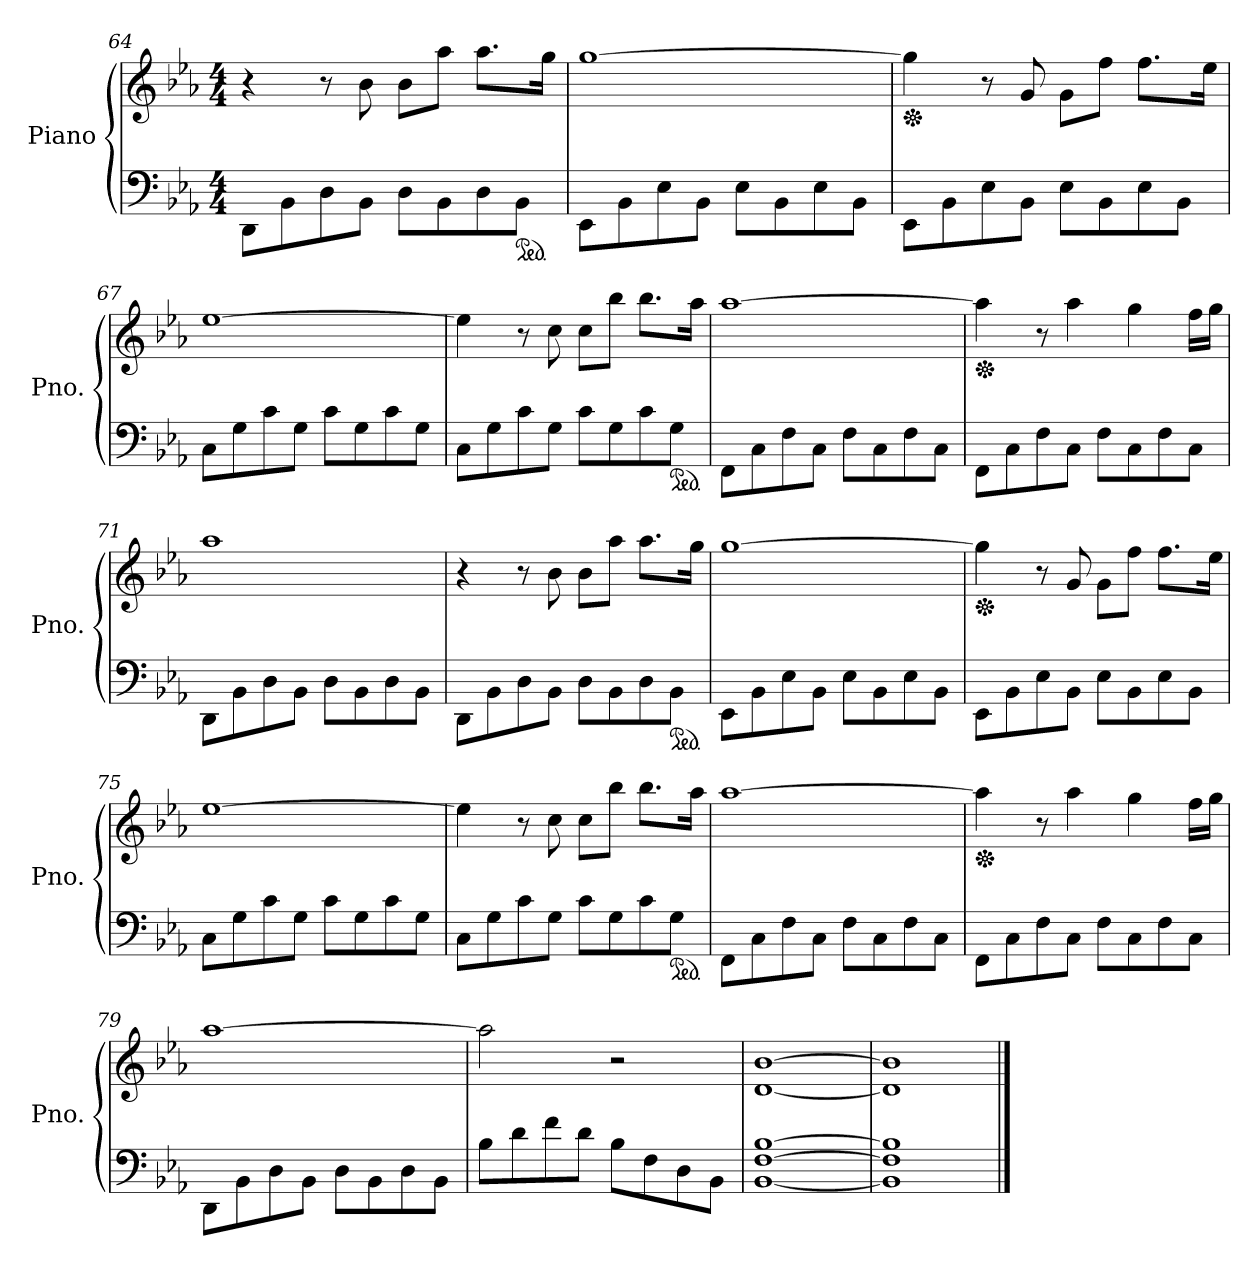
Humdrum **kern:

**kern	**kern
*part1	*part1
*staff2	*staff1
*I"Piano	*
*I'Pno.	*
!!LO:PB:g=z
*clefF4	*clefG2
*k[b-e-a-]	*k[b-e-a-]
*M4/4	*M4/4
=64	=64
8DD\L	4r
8BB-\	.
8D\	8r
8BB-\J	8b-\
8D\L	8b-\L
8BB-\	8aa-\J
8D\	8.aa-\L
*ped	*
8BB-\J	.
.	16gg\Jk
=65	=65
8EE-\L	[1gg
8BB-\	.
8E-\	.
8BB-\J	.
8E-\L	.
8BB-\	.
8E-\	.
8BB-\J	.
=66	=66
*	*Xped
8EE-\L	4gg\]
8BB-\	.
8E-\	8r
8BB-\J	8g/
8E-\L	8g\L
8BB-\	8ff\J
8E-\	8.ff\L
8BB-\J	.
.	16ee-\Jk
=67	=67
8C\L	[1ee-
8G\	.
8c\	.
8G\J	.
8c\L	.
8G\	.
8c\	.
8G\J	.
!!LO:LB:g=z
=68	=68
8C\L	4ee-\]
8G\	.
8c\	8r
8G\J	8cc\
8c\L	8cc\L
8G\	8bb-\J
8c\	8.bb-\L
*ped	*
8G\J	.
.	16aa-\Jk
=69	=69
8FF\L	[1aa-
8C\	.
8F\	.
8C\J	.
8F\L	.
8C\	.
8F\	.
8C\J	.
=70	=70
*	*Xped
8FF\L	4aa-\]
8C\	.
8F\	8r
8C\J	4aa-\
8F\L	.
8C\	4gg\
8F\	.
8C\J	16ff\LL
.	16gg\JJ
=71	=71
8DD\L	1aa-
8BB-\	.
8D\	.
8BB-\J	.
8D\L	.
8BB-\	.
8D\	.
8BB-\J	.
!!LO:LB:g=z
=72	=72
8DD\L	4r
8BB-\	.
8D\	8r
8BB-\J	8b-\
8D\L	8b-\L
8BB-\	8aa-\J
8D\	8.aa-\L
*ped	*
8BB-\J	.
.	16gg\Jk
=73	=73
8EE-\L	[1gg
8BB-\	.
8E-\	.
8BB-\J	.
8E-\L	.
8BB-\	.
8E-\	.
8BB-\J	.
=74	=74
*	*Xped
8EE-\L	4gg\]
8BB-\	.
8E-\	8r
8BB-\J	8g/
8E-\L	8g\L
8BB-\	8ff\J
8E-\	8.ff\L
8BB-\J	.
.	16ee-\Jk
=75	=75
8C\L	[1ee-
8G\	.
8c\	.
8G\J	.
8c\L	.
8G\	.
8c\	.
8G\J	.
!!LO:LB:g=z
=76	=76
8C\L	4ee-\]
8G\	.
8c\	8r
8G\J	8cc\
8c\L	8cc\L
8G\	8bb-\J
8c\	8.bb-\L
*ped	*
8G\J	.
.	16aa-\Jk
=77	=77
8FF\L	[1aa-
8C\	.
8F\	.
8C\J	.
8F\L	.
8C\	.
8F\	.
8C\J	.
=78	=78
*	*Xped
8FF\L	4aa-\]
8C\	.
8F\	8r
8C\J	4aa-\
8F\L	.
8C\	4gg\
8F\	.
8C\J	16ff\LL
.	16gg\JJ
=79	=79
8DD\L	[1aa-
8BB-\	.
8D\	.
8BB-\J	.
8D\L	.
8BB-\	.
8D\	.
8BB-\J	.
!!LO:LB:g=z
=80	=80
8B-\L	2aa-\]
8d\	.
8f\	.
8d\J	.
8B-\L	2r
8F\	.
8D\	.
8BB-\J	.
=81	=81
[1BB- [1F [1B-	[1d [1b-
=82	=82
1BB-] 1F] 1B-]	1d] 1b-]
==	==
*-	*-
